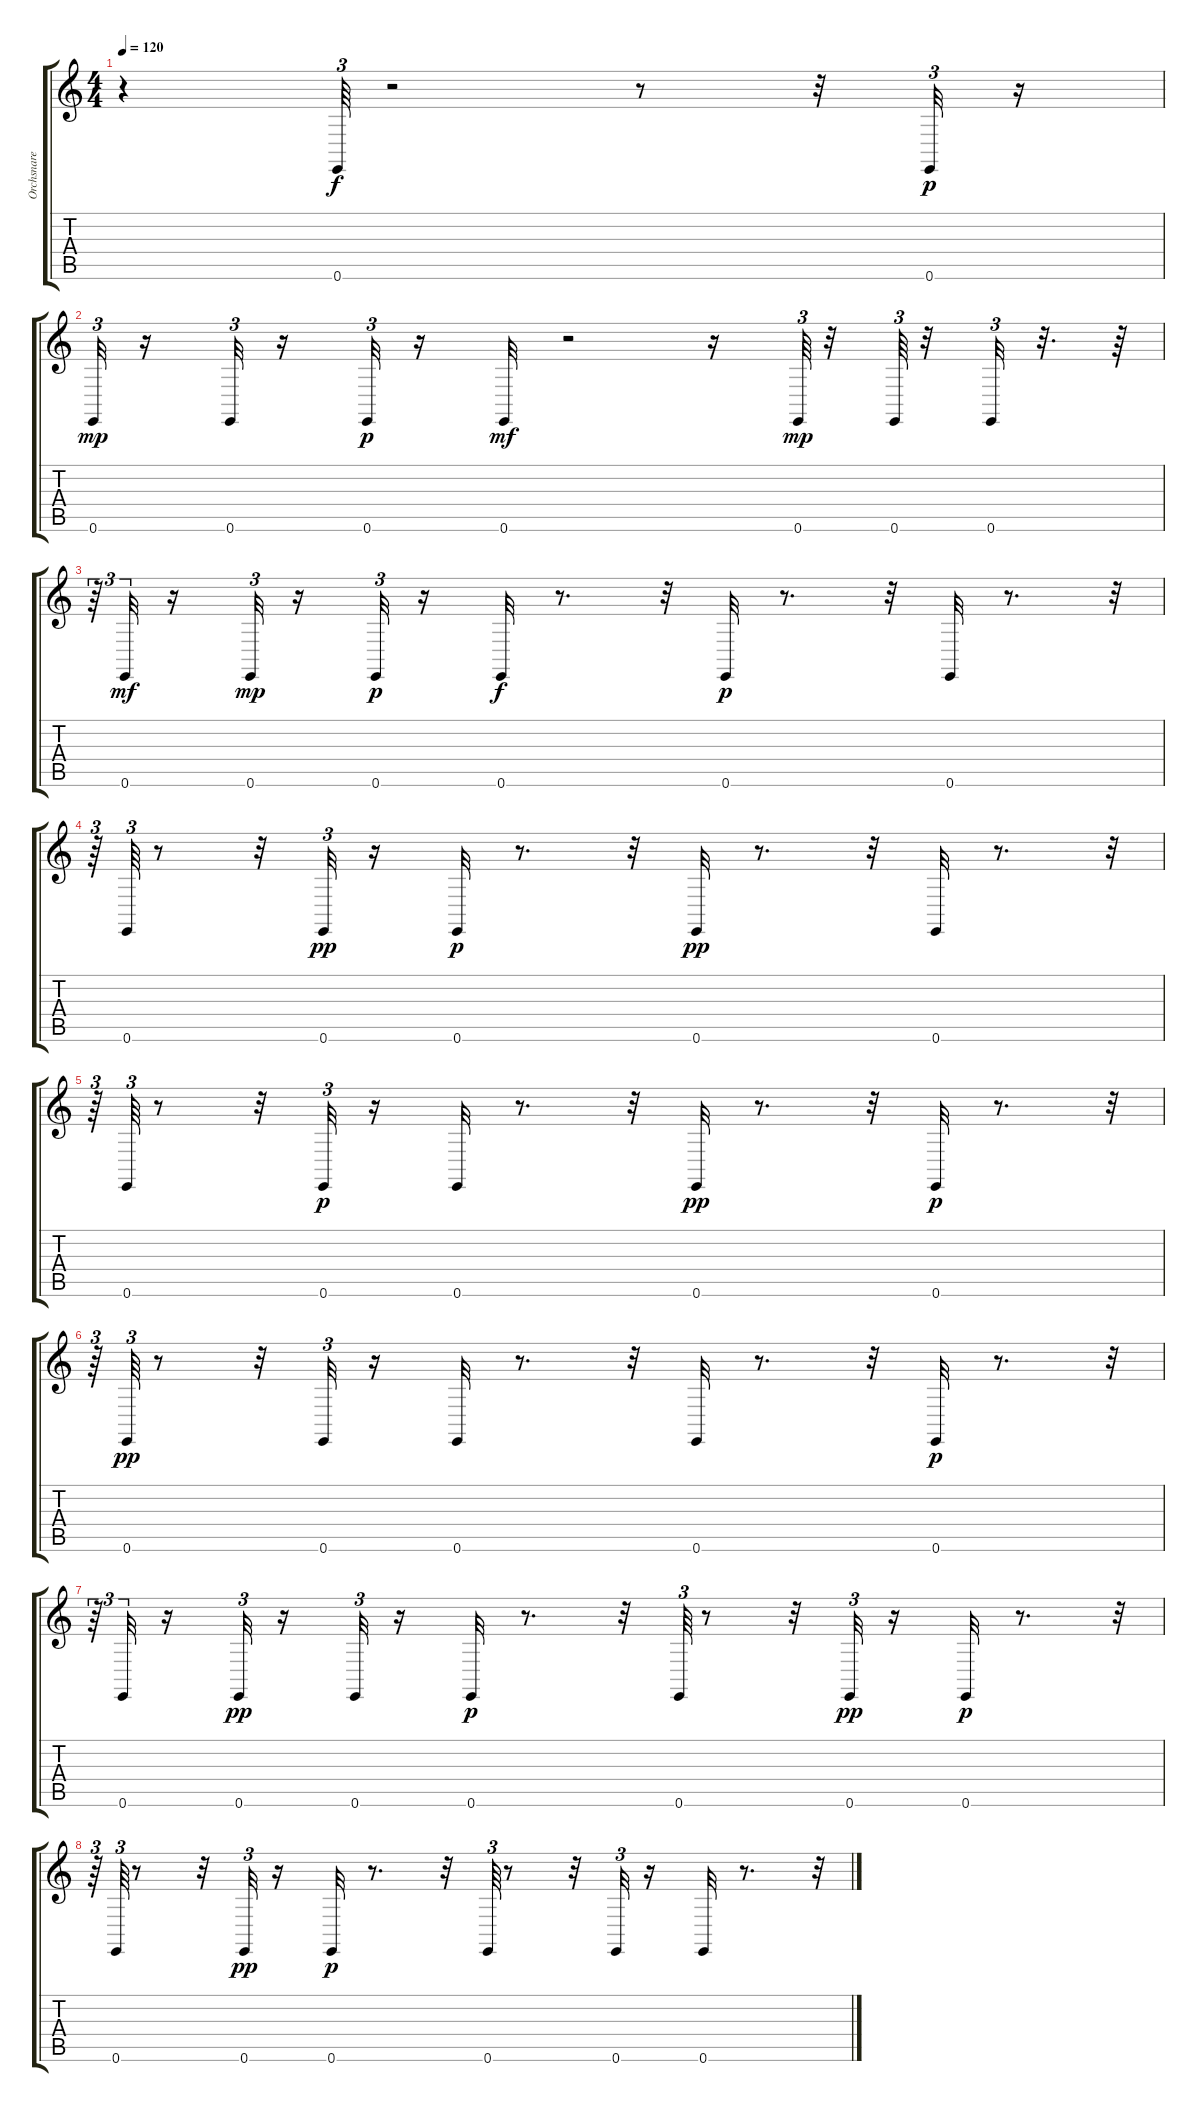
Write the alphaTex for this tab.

\track ("Orchsnare" "Orchsnare") {instrument stringensemble1}
\staff {score tabs}
\tuning (E4 B3 G3 D3 A2 E2) {hide}
\ts (4 4)
\tempo 120
\clef g2
\ks c
r.4{dy f instrument stringensemble1} 0.6.64{tu (3 2)} r.2 r.8 r.32 0.6.32{tu (3 2) dy p} r.16 |
0.6.32{tu (3 2) dy mp} r.16 0.6.32{tu (3 2)} r.16 0.6.32{tu (3 2) dy p} r.16 0.6.32{dy mf} r.2 r.16 0.6.64{tu (3 2) dy mp} r.32 0.6.64{tu (3 2)} r.32 0.6.32{tu (3 2)} r.32{d} r.64 |
r.64{tu (3 2)} 0.6.32{tu (3 2) dy mf} r.16 0.6.32{tu (3 2) dy mp} r.16 0.6.32{tu (3 2) dy p} r.16 0.6.32{dy f} r.8{d} r.32 0.6.32{dy p} r.8{d} r.32 0.6.32 r.8{d} r.32{tu (3 2)} |
r.64{tu (3 2)} 0.6.64{tu (3 2)} r.8 r.32 0.6.32{tu (3 2) dy pp} r.16 0.6.32{dy p} r.8{d} r.32 0.6.32{dy pp} r.8{d} r.32 0.6.32 r.8{d} r.32{tu (3 2)} |
r.64{tu (3 2)} 0.6.64{tu (3 2)} r.8 r.32 0.6.32{tu (3 2) dy p} r.16 0.6.32 r.8{d} r.32 0.6.32{dy pp} r.8{d} r.32 0.6.32{dy p} r.8{d} r.32{tu (3 2)} |
r.64{tu (3 2)} 0.6.64{tu (3 2) dy pp} r.8 r.32 0.6.32{tu (3 2)} r.16 0.6.32 r.8{d} r.32 0.6.32 r.8{d} r.32 0.6.32{dy p} r.8{d} r.32{tu (3 2)} |
r.64{tu (3 2)} 0.6.32{tu (3 2)} r.16 0.6.32{tu (3 2) dy pp} r.16 0.6.32{tu (3 2)} r.16 0.6.32{dy p} r.8{d} r.32 0.6.64{tu (3 2)} r.8 r.32 0.6.32{tu (3 2) dy pp} r.16 0.6.32{dy p} r.8{d} r.32{tu (3 2)} |
r.64{tu (3 2)} 0.6.64{tu (3 2)} r.8 r.32 0.6.32{tu (3 2) dy pp} r.16 0.6.32{dy p} r.8{d} r.32 0.6.64{tu (3 2)} r.8 r.32 0.6.32{tu (3 2)} r.16 0.6.32 r.8{d} r.32{tu (3 2)}
